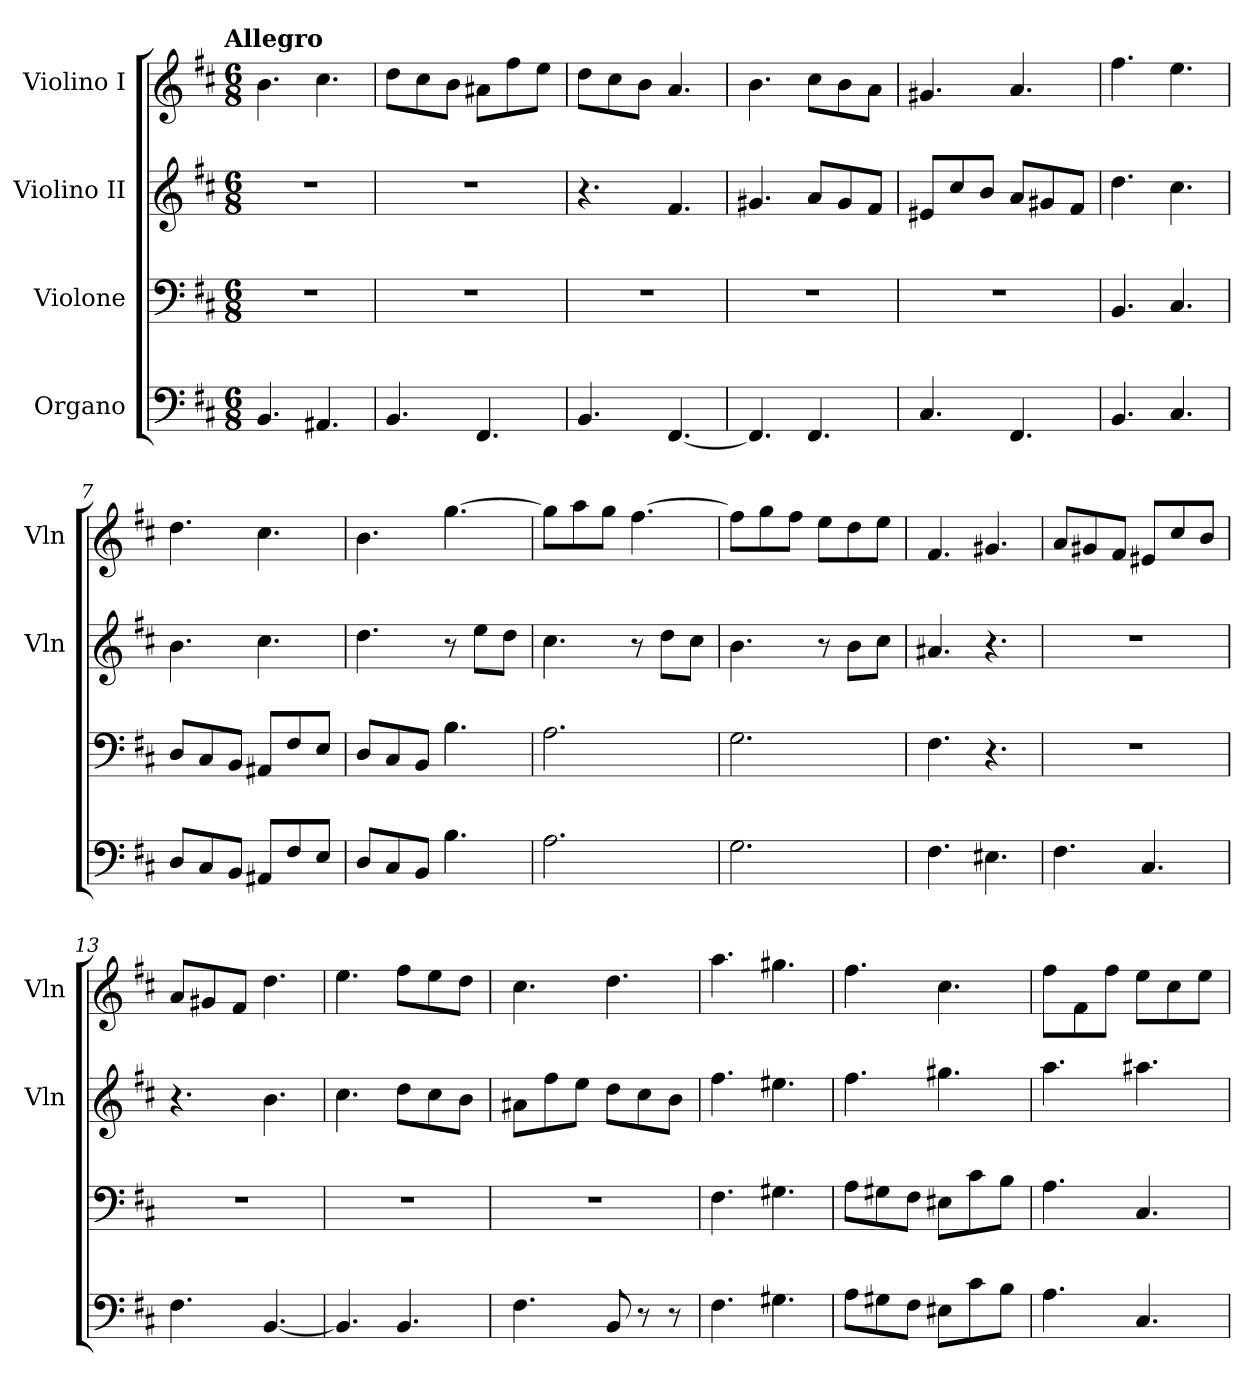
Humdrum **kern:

**kern	**kern	**kern	**kern
*part4	*part3	*part2	*part1
*staff4	*staff3	*staff2	*staff1
*I"Organo	*I"Violone	*I"Violino II	*I"Violino I
*	*	*I'Vln	*I'Vln
*clefF4	*clefF4	*clefG2	*clefG2
*k[f#c#]	*k[f#c#]	*k[f#c#]	*k[f#c#]
!!LO:TX:omd:t=Allegro
*M6/8	*M6/8	*M6/8	*M6/8
*MM132	*MM132	*MM132	*MM132
=1	=1	=1	=1
4.BB	2.r	2.r	4.b
4.AA#X	.	.	4.cc#
=2	=2	=2	=2
4.BB	2.r	2.r	8ddL
.	.	.	8cc#
.	.	.	8bJ
4.FF#	.	.	8a#XL
.	.	.	8ff#
.	.	.	8eeJ
=3	=3	=3	=3
4.BB	2.r	4.r	8ddL
.	.	.	8cc#
.	.	.	8bJ
[4.FF#	.	4.f#	4.a
=4	=4	=4	=4
4.FF#]	2.r	4.g#X	4.b
4.FF#	.	8aL	8cc#L
.	.	8g#	8b
.	.	8f#J	8aJ
=5	=5	=5	=5
4.C#	2.r	8e#XL	4.g#X
.	.	8cc#	.
.	.	8bJ	.
4.FF#	.	8aL	4.a
.	.	8g#X	.
.	.	8f#J	.
=6	=6	=6	=6
4.BB	4.BB	4.dd	4.ff#
4.C#	4.C#	4.cc#	4.ee
=7	=7	=7	=7
8DL	8DL	4.b	4.dd
8C#	8C#	.	.
8BBJ	8BBJ	.	.
8AA#XL	8AA#XL	4.cc#	4.cc#
8F#	8F#	.	.
8EJ	8EJ	.	.
=8	=8	=8	=8
8DL	8DL	4.dd	4.b
8C#	8C#	.	.
8BBJ	8BBJ	.	.
4.B	4.B	8r	[4.gg
.	.	8eeL	.
.	.	8ddJ	.
=9	=9	=9	=9
2.A	2.A	4.cc#	8ggL]
.	.	.	8aa
.	.	.	8ggJ
.	.	8r	[4.ff#
.	.	8ddL	.
.	.	8cc#J	.
=10	=10	=10	=10
2.G	2.G	4.b	8ff#L]
.	.	.	8gg
.	.	.	8ff#J
.	.	8r	8eeL
.	.	8bL	8dd
.	.	8cc#J	8eeJ
=11	=11	=11	=11
4.F#	4.F#	4.a#X	4.f#
4.E#X	4.r	4.r	4.g#X
=12	=12	=12	=12
4.F#	2.r	2.r	8aL
.	.	.	8g#X
.	.	.	8f#J
4.C#	.	.	8e#XL
.	.	.	8cc#
.	.	.	8bJ
=13	=13	=13	=13
4.F#	2.r	4.r	8aL
.	.	.	8g#X
.	.	.	8f#J
[4.BB	.	4.b	4.dd
=14	=14	=14	=14
4.BB]	2.r	4.cc#	4.ee
4.BB	.	8ddL	8ff#L
.	.	8cc#	8ee
.	.	8bJ	8ddJ
=15	=15	=15	=15
4.F#	2.r	8a#XL	4.cc#
.	.	8ff#	.
.	.	8eeJ	.
8BB	.	8ddL	4.dd
8r	.	8cc#	.
8r	.	8bJ	.
=16	=16	=16	=16
4.F#	4.F#	4.ff#	4.aa
4.G#X	4.G#X	4.ee#X	4.gg#X
=17	=17	=17	=17
8AL	8AL	4.ff#	4.ff#
8G#X	8G#X	.	.
8F#J	8F#J	.	.
8E#XL	8E#XL	4.gg#X	4.cc#
8c#	8c#	.	.
8BJ	8BJ	.	.
=18	=18	=18	=18
4.A	4.A	4.aa	8ff#L
.	.	.	8f#
.	.	.	8ff#J
4.C#	4.C#	4.aa#X	8eeL
.	.	.	8cc#
.	.	.	8eeJ
=	=	=	=
*-	*-	*-	*-
